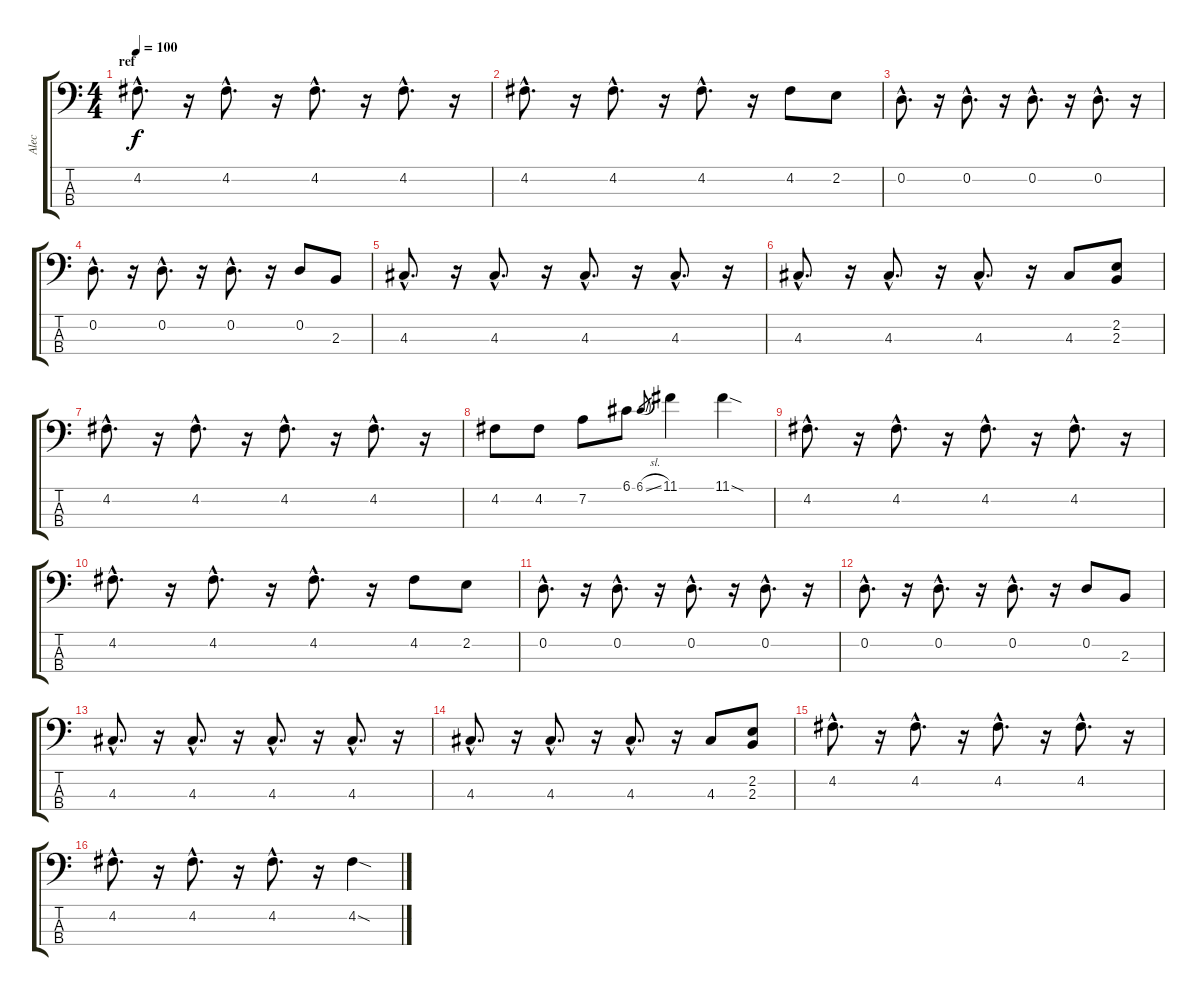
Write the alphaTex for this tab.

\track ("Alec" "Alec") {instrument electricbassfinger}
\staff {score tabs}
\tuning (G2 D2 A1 E1) {hide}
\ts (4 4)
\section ("" "ref")
\tempo 100
\clef f4
\ks c
4.2{hac}.8{d dy f} r.16 4.2{hac}.8{d} r.16 4.2{hac}.8{d} r.16 4.2{hac}.8{d} r.16 |
4.2{hac}.8{d} r.16 4.2{hac}.8{d} r.16 4.2{hac}.8{d} r.16 4.2.8 2.2.8 |
0.2{hac}.8{d} r.16 0.2{hac}.8{d} r.16 0.2{hac}.8{d} r.16 0.2{hac}.8{d} r.16 |
0.2{hac}.8{d} r.16 0.2{hac}.8{d} r.16 0.2{hac}.8{d} r.16 0.2.8 2.3.8 |
4.3{hac}.8{d} r.16 4.3{hac}.8{d} r.16 4.3{hac}.8{d} r.16 4.3{hac}.8{d} r.16 |
4.3{hac}.8{d} r.16 4.3{hac}.8{d} r.16 4.3{hac}.8{d} r.16 4.3.8 (2.2 2.3).8 |
4.2{hac}.8{d} r.16 4.2{hac}.8{d} r.16 4.2{hac}.8{d} r.16 4.2{hac}.8{d} r.16 |
4.2.8 4.2.8 7.2.8 6.1.8 6.1{sl}.8{gr} 11.1.4 11.1{sod}.4 |
4.2{hac}.8{d} r.16 4.2{hac}.8{d} r.16 4.2{hac}.8{d} r.16 4.2{hac}.8{d} r.16 |
4.2{hac}.8{d} r.16 4.2{hac}.8{d} r.16 4.2{hac}.8{d} r.16 4.2.8 2.2.8 |
0.2{hac}.8{d} r.16 0.2{hac}.8{d} r.16 0.2{hac}.8{d} r.16 0.2{hac}.8{d} r.16 |
0.2{hac}.8{d} r.16 0.2{hac}.8{d} r.16 0.2{hac}.8{d} r.16 0.2.8 2.3.8 |
4.3{hac}.8{d} r.16 4.3{hac}.8{d} r.16 4.3{hac}.8{d} r.16 4.3{hac}.8{d} r.16 |
4.3{hac}.8{d} r.16 4.3{hac}.8{d} r.16 4.3{hac}.8{d} r.16 4.3.8 (2.2 2.3).8 |
4.2{hac}.8{d} r.16 4.2{hac}.8{d} r.16 4.2{hac}.8{d} r.16 4.2{hac}.8{d} r.16 |
4.2{hac}.8{d} r.16 4.2{hac}.8{d} r.16 4.2{hac}.8{d} r.16 4.2{sod}.4
